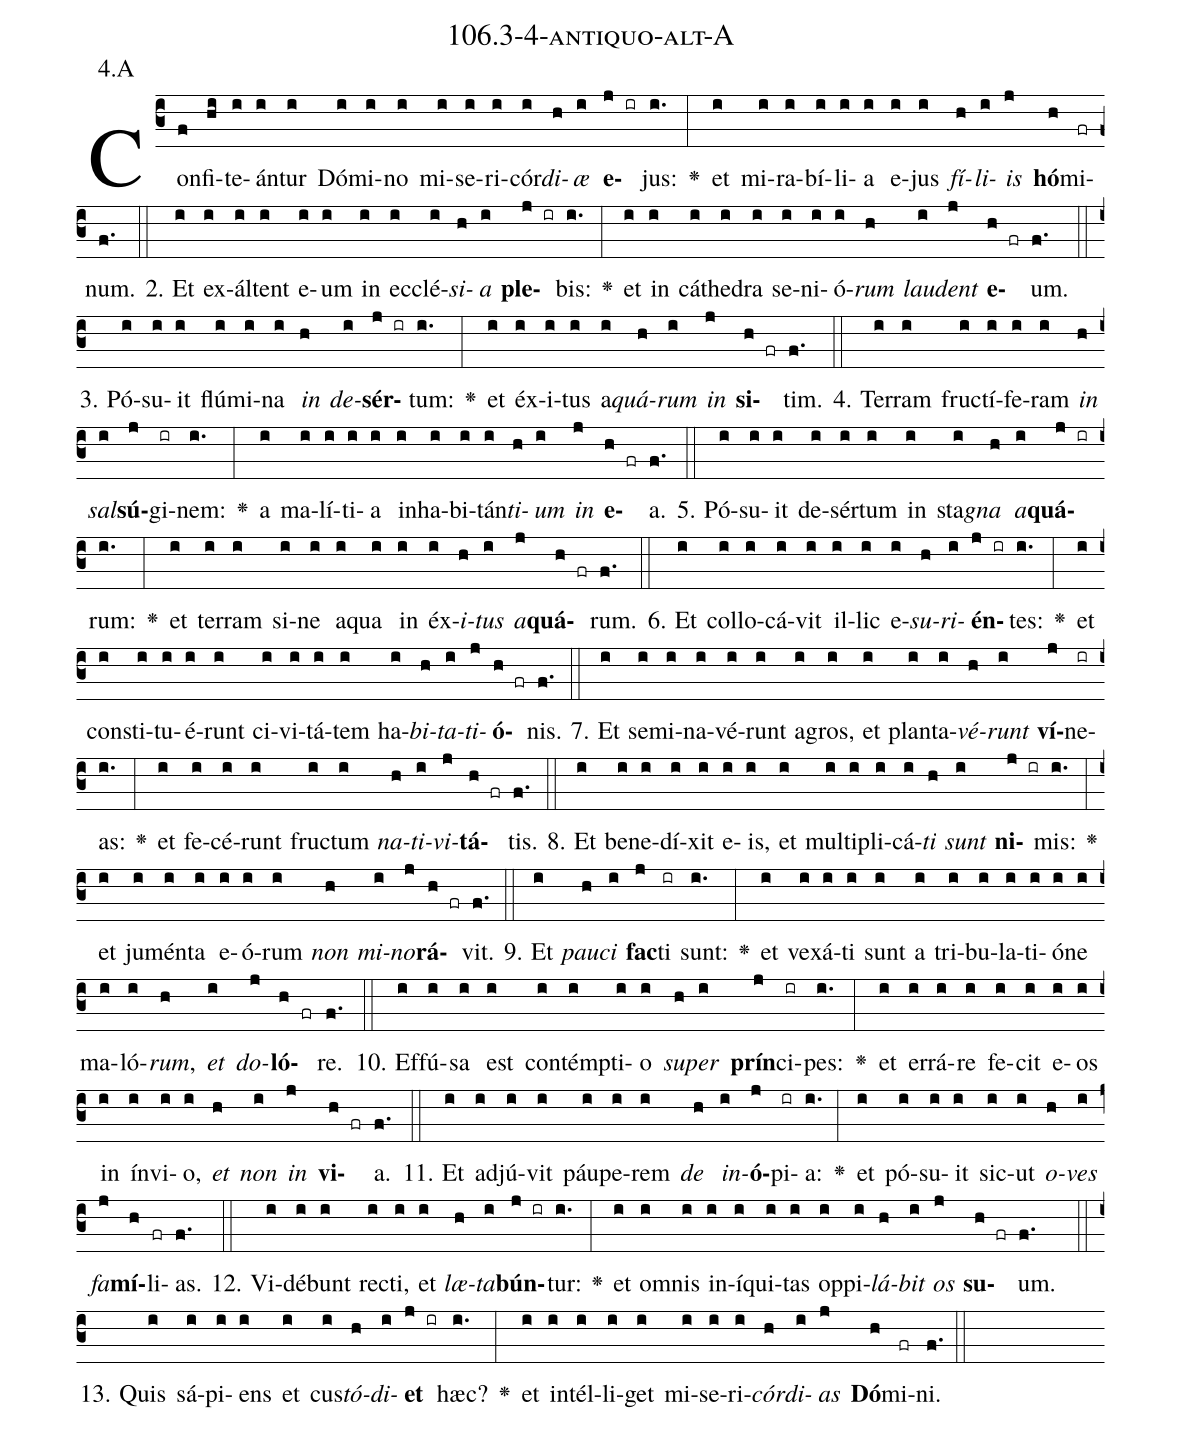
name: 106.3-4-antiquo-alt-A;
annotation: 4.A;
%%
(c3)Con(f)fi(hi)te(i)án(i)tur(i) Dó(i)mi(i)no(i) mi(i)se(i)ri(i)cór(i)<i>di</i>(h)<i>æ</i>(i) <b>e</b>(j ir)jus:(i.) <v>\greheightstar</v>(:) et(i) mi(i)ra(i)bí(i)li(i)a(i) e(i)jus(i) <i>fí</i>(h)<i>li</i>(i)<i>is</i>(j) <b>hó</b>(h)mi(fr)num.(f.) (::)
2. Et(i) ex(i)ál(i)tent(i) e(i)um(i) in(i) ec(i)clé(i)<i>si</i>(h)<i>a</i>(i) <b>ple</b>(j ir)bis:(i.) <v>\greheightstar</v>(:) et(i) in(i) cá(i)the(i)dra(i) se(i)ni(i)ó(i)<i>rum</i>(h) <i>lau</i>(i)<i>dent</i>(j) <b>e</b>(h fr)um.(f.) (::)
3. Pó(i)su(i)it(i) flú(i)mi(i)na(i) <i>in</i>(h) <i>de</i>(i)<b>sér</b>(j ir)tum:(i.) <v>\greheightstar</v>(:) et(i) éx(i)i(i)tus(i) a(i)<i>quá</i>(h)<i>rum</i>(i) <i>in</i>(j) <b>si</b>(h fr)tim.(f.) (::)
4. Ter(i)ram(i) fruc(i)tí(i)fe(i)ram(i) <i>in</i>(h) <i>sal</i>(i)<b>sú</b>(j)gi(ir)nem:(i.) <v>\greheightstar</v>(:) a(i) ma(i)lí(i)ti(i)a(i) in(i)ha(i)bi(i)tán(i)<i>ti</i>(h)<i>um</i>(i) <i>in</i>(j) <b>e</b>(h fr)a.(f.) (::)
5. Pó(i)su(i)it(i) de(i)sér(i)tum(i) in(i) sta(i)<i>gna</i>(h) <i>a</i>(i)<b>quá</b>(j ir)rum:(i.) <v>\greheightstar</v>(:) et(i) ter(i)ram(i) si(i)ne(i) a(i)qua(i) in(i) éx(i)<i>i</i>(h)<i>tus</i>(i) <i>a</i>(j)<b>quá</b>(h fr)rum.(f.) (::)
6. Et(i) col(i)lo(i)cá(i)vit(i) il(i)lic(i) e(i)<i>su</i>(h)<i>ri</i>(i)<b>én</b>(j ir)tes:(i.) <v>\greheightstar</v>(:) et(i) con(i)sti(i)tu(i)é(i)runt(i) ci(i)vi(i)tá(i)tem(i) ha(i)<i>bi</i>(h)<i>ta</i>(i)<i>ti</i>(j)<b>ó</b>(h fr)nis.(f.) (::)
7. Et(i) se(i)mi(i)na(i)vé(i)runt(i) a(i)gros,(i) et(i) plan(i)ta(i)<i>vé</i>(h)<i>runt</i>(i) <b>ví</b>(j)ne(ir)as:(i.) <v>\greheightstar</v>(:) et(i) fe(i)cé(i)runt(i) fruc(i)tum(i) <i>na</i>(h)<i>ti</i>(i)<i>vi</i>(j)<b>tá</b>(h fr)tis.(f.) (::)
8. Et(i) be(i)ne(i)dí(i)xit(i) e(i)is,(i) et(i) mul(i)ti(i)pli(i)cá(i)<i>ti</i>(h) <i>sunt</i>(i) <b>ni</b>(j ir)mis:(i.) <v>\greheightstar</v>(:) et(i) ju(i)mén(i)ta(i) e(i)ó(i)rum(i) <i>non</i>(h) <i>mi</i>(i)<i>no</i>(j)<b>rá</b>(h fr)vit.(f.) (::)
9. Et(i) <i>pau</i>(h)<i>ci</i>(i) <b>fac</b>(j)ti(ir) sunt:(i.) <v>\greheightstar</v>(:) et(i) ve(i)xá(i)ti(i) sunt(i) a(i) tri(i)bu(i)la(i)ti(i)ó(i)ne(i) ma(i)ló(i)<i>rum</i>,(h) <i>et</i>(i) <i>do</i>(j)<b>ló</b>(h fr)re.(f.) (::)
10. Ef(i)fú(i)sa(i) est(i) con(i)témp(i)ti(i)o(i) <i>su</i>(h)<i>per</i>(i) <b>prín</b>(j)ci(ir)pes:(i.) <v>\greheightstar</v>(:) et(i) er(i)rá(i)re(i) fe(i)cit(i) e(i)os(i) in(i) ín(i)vi(i)o,(i) <i>et</i>(h) <i>non</i>(i) <i>in</i>(j) <b>vi</b>(h fr)a.(f.) (::)
11. Et(i) ad(i)jú(i)vit(i) páu(i)pe(i)rem(i) <i>de</i>(h) <i>in</i>(i)<b>ó</b>(j)pi(ir)a:(i.) <v>\greheightstar</v>(:) et(i) pó(i)su(i)it(i) sic(i)ut(i) <i>o</i>(h)<i>ves</i>(i) <i>fa</i>(j)<b>mí</b>(h)li(fr)as.(f.) (::)
12. Vi(i)dé(i)bunt(i) rec(i)ti,(i) et(i) <i>læ</i>(h)<i>ta</i>(i)<b>bún</b>(j ir)tur:(i.) <v>\greheightstar</v>(:) et(i) om(i)nis(i) in(i)í(i)qui(i)tas(i) op(i)pi(i)<i>lá</i>(h)<i>bit</i>(i) <i>os</i>(j) <b>su</b>(h fr)um.(f.) (::)
13. Quis(i) sá(i)pi(i)ens(i) et(i) cus(i)<i>tó</i>(h)<i>di</i>(i)<b>et</b>(j ir) hæc?(i.) <v>\greheightstar</v>(:) et(i) in(i)tél(i)li(i)get(i) mi(i)se(i)ri(i)<i>cór</i>(h)<i>di</i>(i)<i>as</i>(j) <b>Dó</b>(h)mi(fr)ni.(f.) (::)
